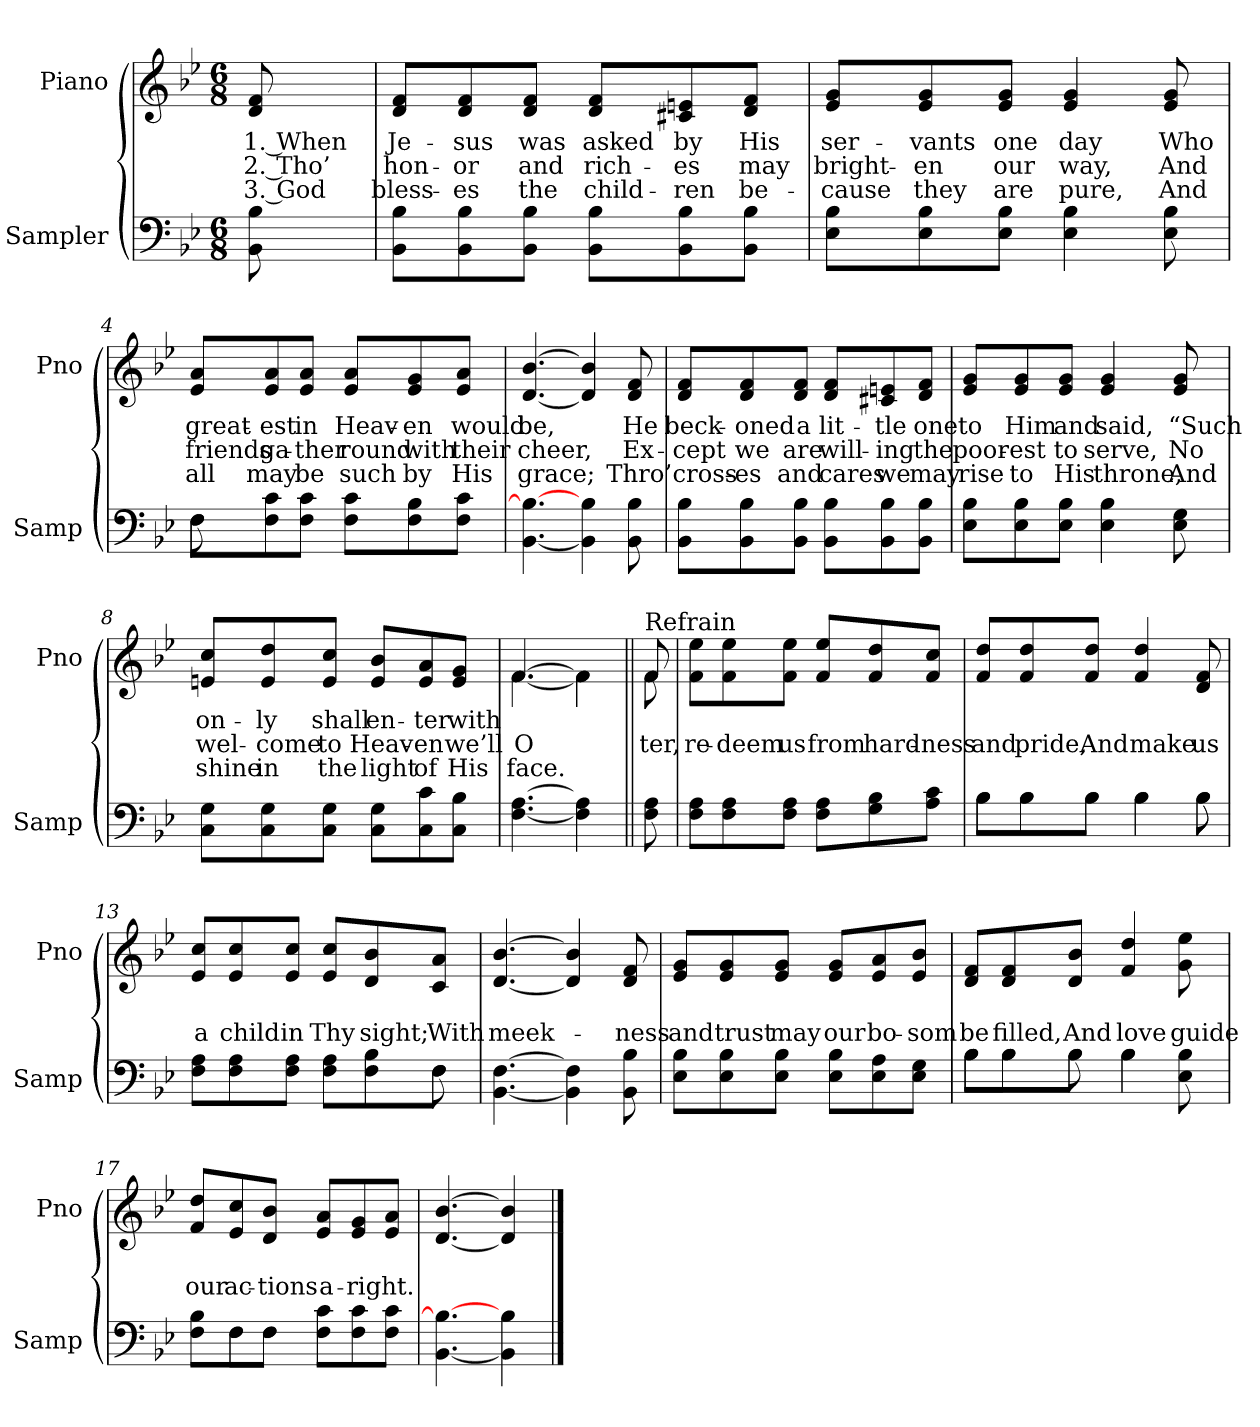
**kern	**kern	**text	**text	**text
*part2	*part1	*part1	*part1	*part1
*staff2	*staff1	*staff1	*staff1	*staff1
*I"Sampler	*I"Piano	*	*	*
*I'Samp	*I'Pno	*	*	*
*clefF4	*clefG2	*	*	*
*k[b-e-]	*k[b-e-]	*	*	*
*B-:	*B-:	*	*	*
*M6/8	*M6/8	*	*	*
=1	=1	=1	=1	=1
8BB- 8B-	8d 8f	1. When	2. Tho’	3. God
=2	=2	=2	=2	=2
8BB-\ 8B-\L	8d/ 8f/L	Je-	hon-	bless-
8BB-\ 8B-\	8d/ 8f/	-sus	-or	-es
8BB-\ 8B-\J	8d/ 8f/J	was	and	the
8BB-\ 8B-\L	8d/ 8f/L	asked	rich-	child-
8BB-\ 8B-\	8c#X/ 8en/	by	-es	-ren
8BB-\ 8B-\J	8d/ 8f/J	His	may	be-
=3	=3	=3	=3	=3
8E-\ 8B-\L	8e-/ 8g/L	ser-	bright-	-cause
8E-\ 8B-\	8e-/ 8g/	-vants	-en	they
8E-\ 8B-\J	8e-/ 8g/J	one	our	are
4E- 4B-	4e- 4g	day	way,	pure,
8E- 8B-	8e- 8g	Who	And	And
=4	=4	=4	=4	=4
*^	*	*	*	*
8F\L	8F	8e-/ 8a/L	great-	friends	all
8F\ 8c\	2ryy	8e-/ 8a/	-est	ga-	may
8F\ 8c\J	.	8e-/ 8a/J	in	-ther	be
8F\ 8c\L	.	8e-/ 8a/L	Heav-	round	such
8F\ 8B-\	.	8e-/ 8g/	-en	with	by
8F\ 8c\J	8ryy	8e-/ 8a/J	would	their	His
*v	*v	*	*	*	*
=5	=5	=5	=5	=5
[4.BB- 4.B-_	[4.d [4.b-	be,	cheer,	grace;
4BB-] 4B-	4d] 4b-]	.	.	.
8BB- 8B-	8d 8f	He	Ex-	Thro’
=6	=6	=6	=6	=6
8BB-\ 8B-\L	8d/ 8f/L	beck-	-cept	cross-
8BB-\ 8B-\	8d/ 8f/	-oned	we	-es
8BB-\ 8B-\J	8d/ 8f/J	a	are	and
8BB-\ 8B-\L	8d/ 8f/L	lit-	will-	cares
8BB-\ 8B-\	8c#X/ 8en/	-tle	-ing	we
8BB-\ 8B-\J	8d/ 8f/J	one	the	may
=7	=7	=7	=7	=7
8E-\ 8B-\L	8e-/ 8g/L	to	poor-	rise
8E-\ 8B-\	8e-/ 8g/	Him	-est	to
8E-\ 8B-\J	8e-/ 8g/J	and	to	His
4E- 4B-	4e- 4g	said,	serve,	throne,
8E- 8G	8e- 8g	“Such	No	And
=8	=8	=8	=8	=8
8C\ 8G\L	8en/ 8cc/L	on-	wel-	shine
8C\ 8G\	8e/ 8dd/	-ly	-come	in
8C\ 8G\J	8e/ 8cc/J	shall	to	the
8C\ 8G\L	8e/ 8b-/L	en-	Heav-	light
8C\ 8c\	8e/ 8a/	-ter	-en	of
8C\ 8B-\J	8e/ 8g/J	with	we’ll	His
=9	=9	=9	=9	=9
*	*^	*	*	*
[4.F [4.A	[4.f/	[4.f	.	O	face.
4F] 4A]	4f\]	4f]	.	.	.
=10||	=10||	=10||	=10||	=10||	=10||
!	!LO:TX:t=Refrain	!	!	!	!
8F 8A	8f/	8f	.	-ter,	.
*	*v	*v	*	*	*
=11	=11	=11	=11	=11
8F\ 8A\L	8f\ 8ee-\L	.	re-	.
8F\ 8A\	8f\ 8ee-\	.	-deem	.
8F\ 8A\J	8f\ 8ee-\J	.	us	.
8F\ 8A\L	8f/ 8ee-/L	.	from	.
8G\ 8B-\	8f/ 8dd/	.	hard-	.
8A\ 8c\J	8f/ 8cc/J	.	-ness	.
=12	=12	=12	=12	=12
*^	*	*	*	*
8B-\L	8B-\L	8f/ 8dd/L	.	and	.
8B-\	8B-\	8f/ 8dd/	.	pride,	.
8B-\J	8B-\J	8f/ 8dd/J	.	And	.
4B-\	4B-	4f 4dd	.	make	.
8B-\	8B-	8d 8f	.	us	.
=13	=13	=13	=13	=13	=13
8F\ 8A\L	8ryy	8e-/ 8cc/L	.	a	.
*v	*v	*	*	*	*
8F\ 8A\	8e-/ 8cc/	.	child	.
8F\ 8A\J	8e-/ 8cc/J	.	in	.
8F\ 8A\L	8e-/ 8cc/L	.	Thy	.
8F\ 8B-\	8d/ 8b-/	.	sight;	.
*^	*	*	*	*
8F\J	8F	8c/ 8a/J	.	With	.
*v	*v	*	*	*	*
=14	=14	=14	=14	=14
[4.BB- [4.F	[4.d [4.b-	.	meek-	.
4BB-] 4F]	4d] 4b-]	.	.	.
8BB- 8B-	8d 8f	.	-ness	.
=15	=15	=15	=15	=15
8E-\ 8B-\L	8e-/ 8g/L	.	and	.
8E-\ 8B-\	8e-/ 8g/	.	trust	.
8E-\ 8B-\J	8e-/ 8g/J	.	may	.
8E-\ 8B-\L	8e-/ 8g/L	.	our	.
8E-\ 8A\	8e-/ 8a/	.	bo-	.
8E-\ 8G\J	8e-/ 8b-/J	.	-som	.
=16	=16	=16	=16	=16
*^	*	*	*	*
8B-\L	8B-\L	8d/ 8f/L	.	be	.
8B-\	8B-\J	8d/ 8f/	.	filled,	.
8B-\J	8B-	8d/ 8b-/J	.	And	.
4B-\	4B-	4f 4dd	.	love	.
8E- 8B-	8ryy	8g 8ee-	.	guide	.
=17	=17	=17	=17	=17	=17
8F\ 8B-\L	8ryy	8f/ 8dd/L	.	our	.
8F\	8F\L	8e-/ 8cc/	.	ac-	.
8F\J	8F\J	8d/ 8b-/J	.	-tions	.
8F\ 8c\L	4.ryy	8e-/ 8a/L	.	a-	.
8F\ 8c\	.	8e-/ 8g/	.	-right.	.
8F\ 8c\J	.	8e-/ 8a/J	.	.	.
*v	*v	*	*	*	*
=18	=18	=18	=18	=18
[4.BB- 4.B-_	[4.d [4.b-	.	.	.
4BB-] 4B-	4d] 4b-]	.	.	.
==	==	==	==	==
*-	*-	*-	*-	*-
